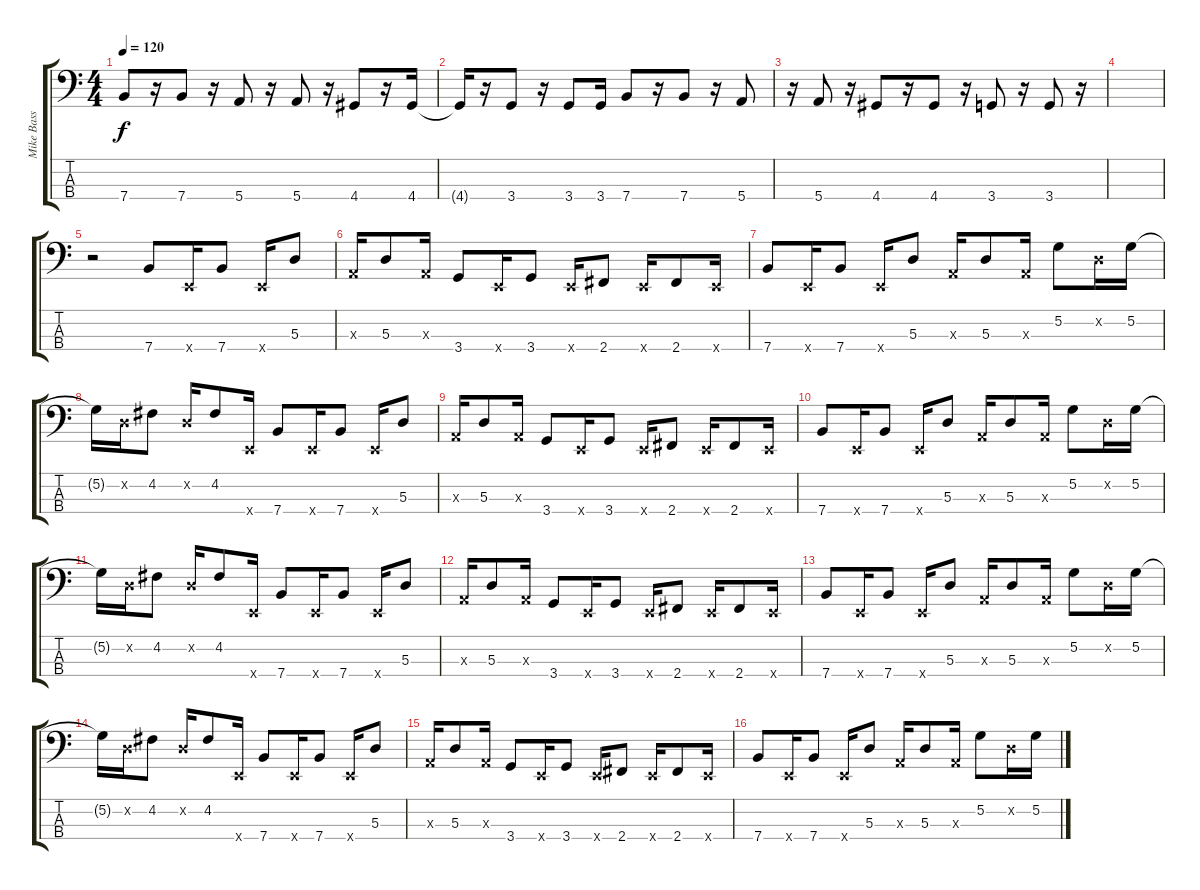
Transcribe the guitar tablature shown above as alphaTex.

\track ("Mike Bass Right Bass" "Mike Bass ") {instrument electricbasspick}
\staff {score tabs}
\tuning (G2 D2 A1 E1) {hide}
\ts (4 4)
\tempo 120
\clef f4
\ks c
7.4.8{dy f} r.16 7.4.8 r.16 5.4.8 r.16 5.4.8 r.16 4.4.8 r.16 4.4.16 |
4.4{t}.16 r.16 3.4.8 r.16 3.4.8 3.4.16 7.4.8 r.16 7.4.8 r.16 5.4.8 |
r.16 5.4.8 r.16 4.4.8 r.16 4.4.8 r.16 3.4.8 r.16 3.4.8 r.16 |
|
r.2 7.4.8 0.4{x}.16 7.4.8 0.4{x}.16 5.3.8 |
0.3{x}.16 5.3.8 0.3{x}.16 3.4.8 0.4{x}.16 3.4.8 0.4{x}.16 2.4.8 0.4{x}.16 2.4.8 0.4{x}.16 |
7.4.8 0.4{x}.16 7.4.8 0.4{x}.16 5.3.8 0.3{x}.16 5.3.8 0.3{x}.16 5.2.8 0.2{x}.16 5.2.16 |
5.2{t}.16 0.2{x}.16 4.2.8 0.2{x}.16 4.2.8 0.4{x}.16 7.4.8 0.4{x}.16 7.4.8 0.4{x}.16 5.3.8 |
0.3{x}.16 5.3.8 0.3{x}.16 3.4.8 0.4{x}.16 3.4.8 0.4{x}.16 2.4.8 0.4{x}.16 2.4.8 0.4{x}.16 |
7.4.8 0.4{x}.16 7.4.8 0.4{x}.16 5.3.8 0.3{x}.16 5.3.8 0.3{x}.16 5.2.8 0.2{x}.16 5.2.16 |
5.2{t}.16 0.2{x}.16 4.2.8 0.2{x}.16 4.2.8 0.4{x}.16 7.4.8 0.4{x}.16 7.4.8 0.4{x}.16 5.3.8 |
0.3{x}.16 5.3.8 0.3{x}.16 3.4.8 0.4{x}.16 3.4.8 0.4{x}.16 2.4.8 0.4{x}.16 2.4.8 0.4{x}.16 |
7.4.8 0.4{x}.16 7.4.8 0.4{x}.16 5.3.8 0.3{x}.16 5.3.8 0.3{x}.16 5.2.8 0.2{x}.16 5.2.16 |
5.2{t}.16 0.2{x}.16 4.2.8 0.2{x}.16 4.2.8 0.4{x}.16 7.4.8 0.4{x}.16 7.4.8 0.4{x}.16 5.3.8 |
0.3{x}.16 5.3.8 0.3{x}.16 3.4.8 0.4{x}.16 3.4.8 0.4{x}.16 2.4.8 0.4{x}.16 2.4.8 0.4{x}.16 |
7.4.8 0.4{x}.16 7.4.8 0.4{x}.16 5.3.8 0.3{x}.16 5.3.8 0.3{x}.16 5.2.8 0.2{x}.16 5.2.16
